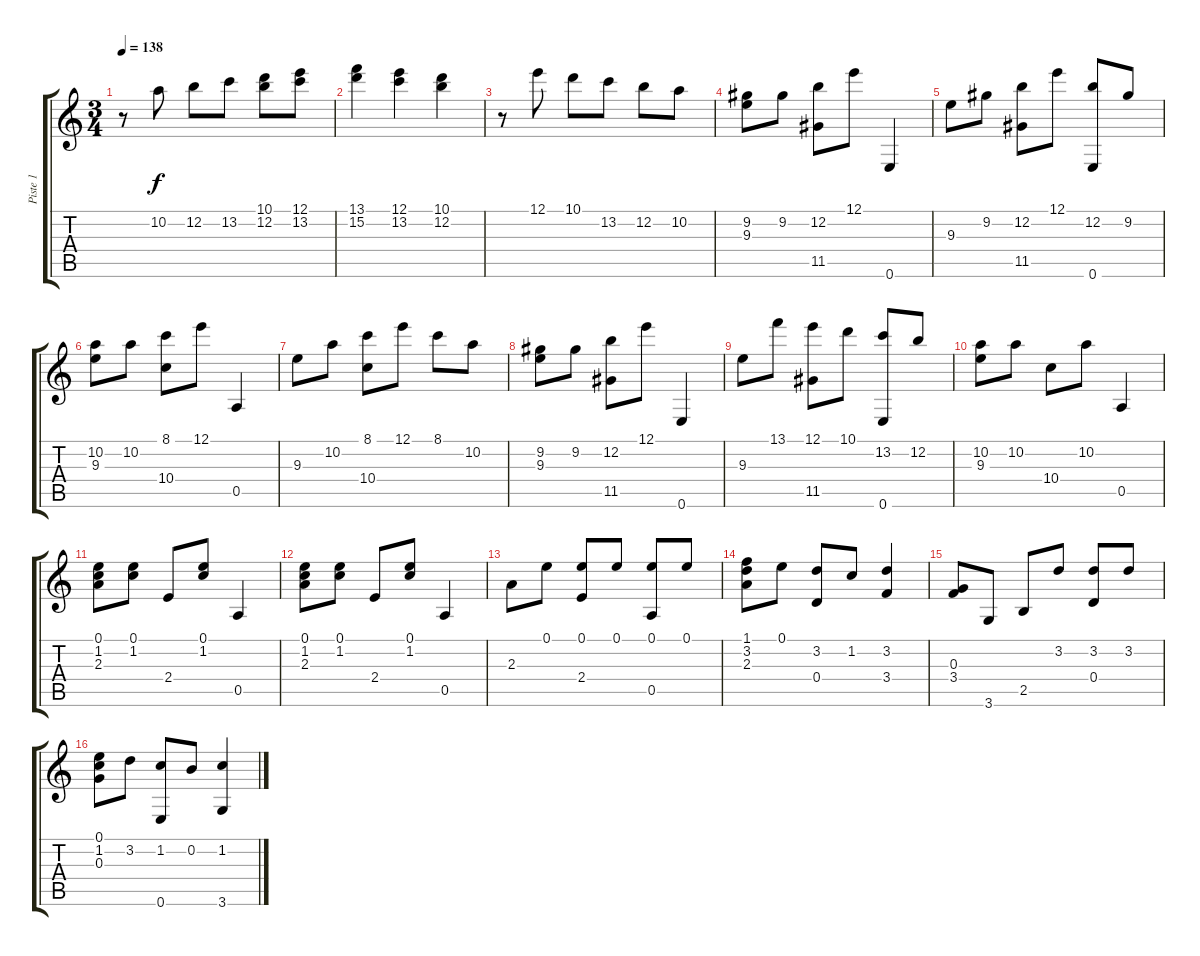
\track ("Piste 1" "Piste 1") {instrument acousticguitarnylon}
\staff {score tabs}
\tuning (E4 B3 G3 D3 A2 E2) {hide}
\ts (3 4)
\tempo 138
\clef g2
\ks c
r.8{dy f instrument acousticguitarnylon} 10.2.8 12.2.8 13.2.8 (10.1 12.2).8 (12.1 13.2).8 |
(13.1 15.2).4 (12.1 13.2).4 (10.1 12.2).4 |
r.8 12.1.8 10.1.8 13.2.8 12.2.8 10.2.8 |
(9.2 9.3).8 9.2.8 (12.2 11.5).8 12.1.8 0.6.4 |
9.3.8 9.2.8 (12.2 11.5).8 12.1.8 (12.2 0.6).8 9.2.8 |
(10.2 9.3).8 10.2.8 (8.1 10.4).8 12.1.8 0.5.4 |
9.3.8 10.2.8 (8.1 10.4).8 12.1.8 8.1.8 10.2.8 |
(9.2 9.3).8 9.2.8 (12.2 11.5).8 12.1.8 0.6.4 |
9.3.8 13.1.8 (12.1 11.5).8 10.1.8 (13.2 0.6).8 12.2.8 |
(10.2 9.3).8 10.2.8 10.4.8 10.2.8 0.5.4 |
(0.1 1.2 2.3).8 (0.1 1.2).8 2.4.8 (0.1 1.2).8 0.5.4 |
(0.1 1.2 2.3).8 (0.1 1.2).8 2.4.8 (0.1 1.2).8 0.5.4 |
2.3.8 0.1.8 (0.1 2.4).8 0.1.8 (0.1 0.5).8 0.1.8 |
(1.1 3.2 2.3).8 0.1.8 (3.2 0.4).8 1.2.8 (3.2 3.4).4 |
(0.3 3.4).8 3.6.8 2.5.8 3.2.8 (3.2 0.4).8 3.2.8 |
(0.1 1.2 0.3).8 3.2.8 (1.2 0.6).8 0.2.8 (1.2 3.6).4
